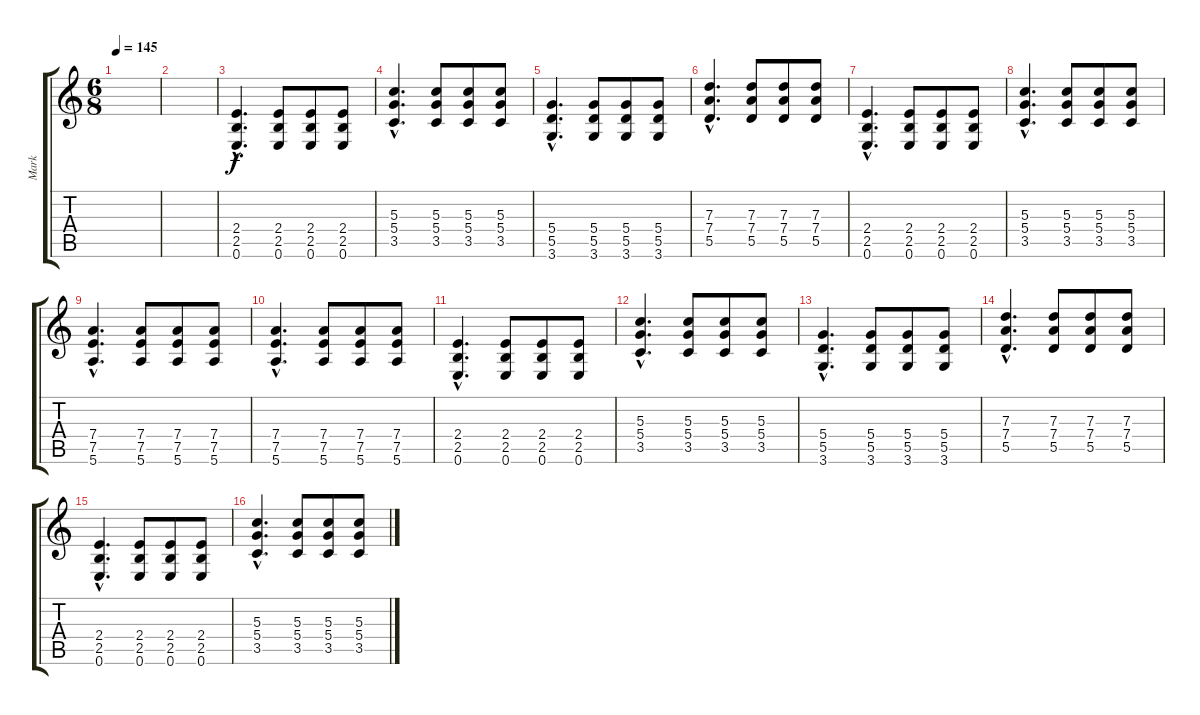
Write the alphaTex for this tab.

\track ("Mark" "Mark") {instrument overdrivenguitar}
\staff {score tabs}
\tuning (E4 B3 G3 D3 A2 E2) {hide}
\ts (6 8)
\tempo 145
\clef g2
\ks c
|
|
(2.4{hac} 2.5{hac} 0.6{hac}).4{d} (2.4 2.5 0.6).8 (2.4 2.5 0.6).8 (2.4 2.5 0.6).8 |
(5.3{hac} 5.4{hac} 3.5{hac}).4{d} (5.3 5.4 3.5).8 (5.3 5.4 3.5).8 (5.3 5.4 3.5).8 |
(5.4{hac} 5.5{hac} 3.6{hac}).4{d} (5.4 5.5 3.6).8 (5.4 5.5 3.6).8 (5.4 5.5 3.6).8 |
(7.3{hac} 7.4{hac} 5.5{hac}).4{d} (7.3 7.4 5.5).8 (7.3 7.4 5.5).8 (7.3 7.4 5.5).8 |
(2.4{hac} 2.5{hac} 0.6{hac}).4{d} (2.4 2.5 0.6).8 (2.4 2.5 0.6).8 (2.4 2.5 0.6).8 |
(5.3{hac} 5.4{hac} 3.5{hac}).4{d} (5.3 5.4 3.5).8 (5.3 5.4 3.5).8 (5.3 5.4 3.5).8 |
(7.4{hac} 7.5{hac} 5.6{hac}).4{d} (7.4 7.5 5.6).8 (7.4 7.5 5.6).8 (7.4 7.5 5.6).8 |
(7.4{hac} 7.5{hac} 5.6{hac}).4{d} (7.4 7.5 5.6).8 (7.4 7.5 5.6).8 (7.4 7.5 5.6).8 |
(2.4{hac} 2.5{hac} 0.6{hac}).4{d} (2.4 2.5 0.6).8 (2.4 2.5 0.6).8 (2.4 2.5 0.6).8 |
(5.3{hac} 5.4{hac} 3.5{hac}).4{d} (5.3 5.4 3.5).8 (5.3 5.4 3.5).8 (5.3 5.4 3.5).8 |
(5.4{hac} 5.5{hac} 3.6{hac}).4{d} (5.4 5.5 3.6).8 (5.4 5.5 3.6).8 (5.4 5.5 3.6).8 |
(7.3{hac} 7.4{hac} 5.5{hac}).4{d} (7.3 7.4 5.5).8 (7.3 7.4 5.5).8 (7.3 7.4 5.5).8 |
(2.4{hac} 2.5{hac} 0.6{hac}).4{d} (2.4 2.5 0.6).8 (2.4 2.5 0.6).8 (2.4 2.5 0.6).8 |
(5.3{hac} 5.4{hac} 3.5{hac}).4{d} (5.3 5.4 3.5).8 (5.3 5.4 3.5).8 (5.3 5.4 3.5).8
